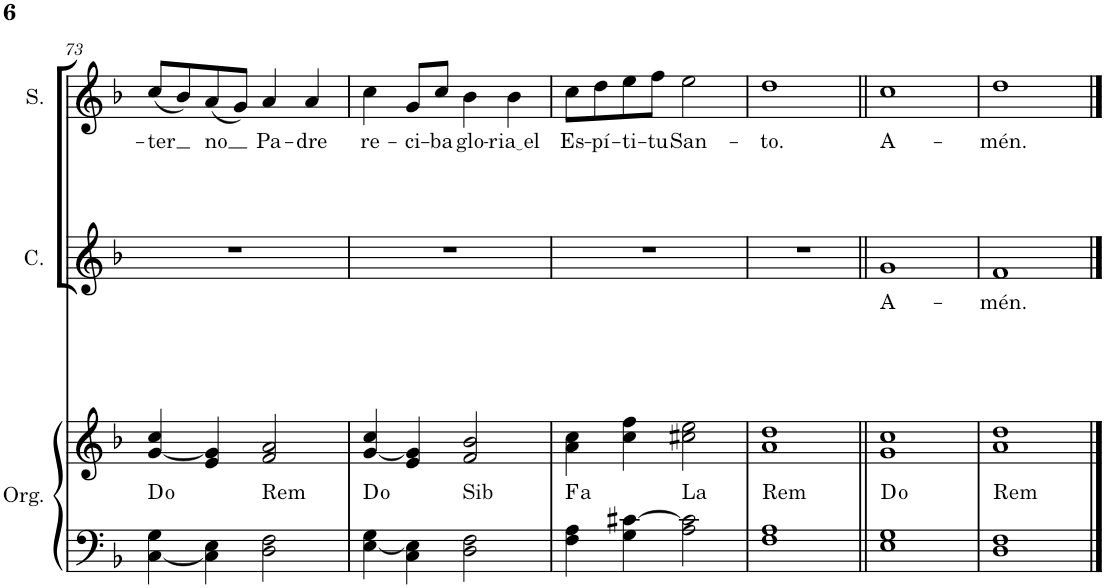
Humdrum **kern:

**kern	**kern	**harte	**kern	**text	**kern	**text
*part3	*part3	*part3	*part2	*part2	*part1	*part1
*staff4	*staff3	*	*staff2	*staff2	*staff1	*staff1
*I"Órgano	*	*	*I"Contralto	*	*I"Soprano	*
*	*	*	*I'C.	*	*I'S.	*
!!LO:PB:g=z
*clefF4	*clefG2	*	*clefG2	*	*clefG2	*
*k[b-]	*k[b-]	*	*k[b-]	*	*k[b-]	*
*M4/4	*M4/4	*	*M4/4	*	*M4/4	*
=73	=73	=73	=73	=73	=73	=73
!	!	!	!	!	!	!LO:LY:b
[4C\ 4G\	[4g/ 4cc/	D:dim	1r	.	(8cc/L	-ter
.	.	.	.	.	8b-/)	.
!	!	!	!	!	!	!LO:LY:b
4C\] 4E\	4e/ 4g/]	.	.	.	(8a/	no
.	.	.	.	.	8g/J)	.
!	!	!LO:H:kt=Rem	!	!	!	!LO:LY:b
2D\ 2F\	2f/ 2a/	N	.	.	4a/	Pa-
!	!	!	!	!	!	!LO:LY:b
.	.	.	.	.	4a/	-dre
=74	=74	=74	=74	=74	=74	=74
!	!	!	!	!	!	!LO:LY:b
[4E\ 4G\	[4g/ 4cc/	D:dim	1r	.	4cc\	re-
!	!	!	!	!	!	!LO:LY:b
4C\ 4E\]	4e/ 4g/]	.	.	.	8g/L	-ci-
!	!	!	!	!	!	!LO:LY:b
.	.	.	.	.	8cc/J	-ba
!	!	!LO:H:kt=Sib	!	!	!	!LO:LY:b
2D\ 2F\	2f/ 2b-/	N	.	.	4b-\	glo-
!	!	!	!	!	!	!LO:LY:b
.	.	.	.	.	4b-\	ria el
=75	=75	=75	=75	=75	=75	=75
!	!	!LO:H:kt=a	!	!	!	!LO:LY:b
4F\ 4A\	4a\ 4cc\	.	1r	.	8cc\L	Es-
!	!	!	!	!	!	!LO:LY:b
.	.	.	.	.	8dd\	-pí-
!	!	!	!	!	!	!LO:LY:b
4G\ [4c#X\	4cc\ 4ff\	.	.	.	8ee\	-ti-
!	!	!	!	!	!	!LO:LY:b
.	.	.	.	.	8ff\J	-tu
!	!	!LO:H:kt=La	!	!	!	!LO:LY:b
2A\ 2c#\]	2cc#X\ 2ee\	N	.	.	2ee\	San-
=76	=76	=76	=76	=76	=76	=76
!	!	!LO:H:kt=Rem	!	!	!	!LO:LY:b
1F 1A	1a 1dd	N	1r	.	1dd	-to.
=77||	=77||	=77||	=77||	=77||	=77||	=77||
!	!	!	!	!LO:LY:b	!	!LO:LY:b
1E 1G	1g 1cc	D:dim	1g	A-	1cc	A-
=78	=78	=78	=78	=78	=78	=78
!	!	!LO:H:kt=Rem	!	!LO:LY:b	!	!LO:LY:b
1D 1F	1a 1dd	N	1f	-mén.	1dd	-mén.
==	==	==	==	==	==	==
*-	*-	*-	*-	*-	*-	*-
